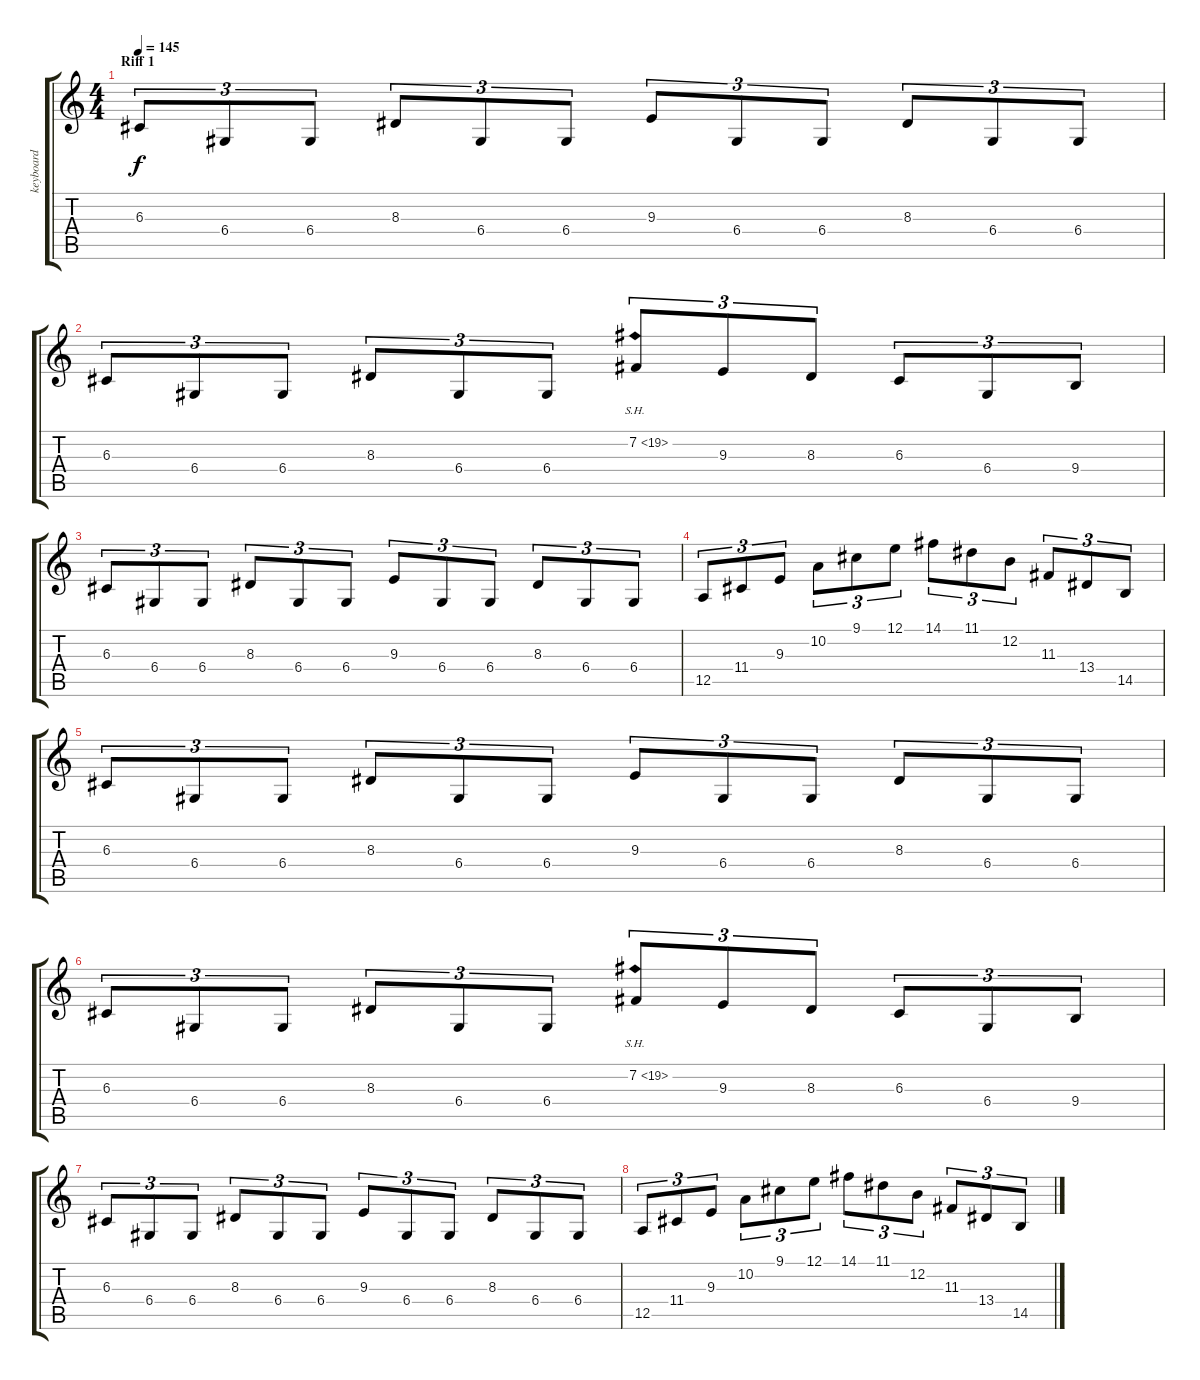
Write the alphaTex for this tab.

\track ("keyboard" "keyboard") {instrument harpsichord}
\staff {score tabs}
\tuning (E4 B3 G3 D3 A2 E2) {hide}
\ts (4 4)
\section ("" "Riff 1")
\tempo 145
\clef g2
\ks c
6.3.8{tu (3 2) dy f} 6.4.8{tu (3 2)} 6.4.8{tu (3 2)} 8.3.8{tu (3 2)} 6.4.8{tu (3 2)} 6.4.8{tu (3 2)} 9.3.8{tu (3 2)} 6.4.8{tu (3 2)} 6.4.8{tu (3 2)} 8.3.8{tu (3 2)} 6.4.8{tu (3 2)} 6.4.8{tu (3 2)} |
6.3.8{tu (3 2)} 6.4.8{tu (3 2)} 6.4.8{tu (3 2)} 8.3.8{tu (3 2)} 6.4.8{tu (3 2)} 6.4.8{tu (3 2)} 7.2{sh 12}.8{tu (3 2)} 9.3.8{tu (3 2)} 8.3.8{tu (3 2)} 6.3.8{tu (3 2)} 6.4.8{tu (3 2)} 9.4.8{tu (3 2)} |
6.3.8{tu (3 2)} 6.4.8{tu (3 2)} 6.4.8{tu (3 2)} 8.3.8{tu (3 2)} 6.4.8{tu (3 2)} 6.4.8{tu (3 2)} 9.3.8{tu (3 2)} 6.4.8{tu (3 2)} 6.4.8{tu (3 2)} 8.3.8{tu (3 2)} 6.4.8{tu (3 2)} 6.4.8{tu (3 2)} |
12.5.8{tu (3 2)} 11.4.8{tu (3 2)} 9.3.8{tu (3 2)} 10.2.8{tu (3 2)} 9.1.8{tu (3 2)} 12.1.8{tu (3 2)} 14.1.8{tu (3 2)} 11.1.8{tu (3 2)} 12.2.8{tu (3 2)} 11.3.8{tu (3 2)} 13.4.8{tu (3 2)} 14.5.8{tu (3 2)} |
6.3.8{tu (3 2)} 6.4.8{tu (3 2)} 6.4.8{tu (3 2)} 8.3.8{tu (3 2)} 6.4.8{tu (3 2)} 6.4.8{tu (3 2)} 9.3.8{tu (3 2)} 6.4.8{tu (3 2)} 6.4.8{tu (3 2)} 8.3.8{tu (3 2)} 6.4.8{tu (3 2)} 6.4.8{tu (3 2)} |
6.3.8{tu (3 2)} 6.4.8{tu (3 2)} 6.4.8{tu (3 2)} 8.3.8{tu (3 2)} 6.4.8{tu (3 2)} 6.4.8{tu (3 2)} 7.2{sh 12}.8{tu (3 2)} 9.3.8{tu (3 2)} 8.3.8{tu (3 2)} 6.3.8{tu (3 2)} 6.4.8{tu (3 2)} 9.4.8{tu (3 2)} |
6.3.8{tu (3 2)} 6.4.8{tu (3 2)} 6.4.8{tu (3 2)} 8.3.8{tu (3 2)} 6.4.8{tu (3 2)} 6.4.8{tu (3 2)} 9.3.8{tu (3 2)} 6.4.8{tu (3 2)} 6.4.8{tu (3 2)} 8.3.8{tu (3 2)} 6.4.8{tu (3 2)} 6.4.8{tu (3 2)} |
12.5.8{tu (3 2)} 11.4.8{tu (3 2)} 9.3.8{tu (3 2)} 10.2.8{tu (3 2)} 9.1.8{tu (3 2)} 12.1.8{tu (3 2)} 14.1.8{tu (3 2)} 11.1.8{tu (3 2)} 12.2.8{tu (3 2)} 11.3.8{tu (3 2)} 13.4.8{tu (3 2)} 14.5.8{tu (3 2)}
